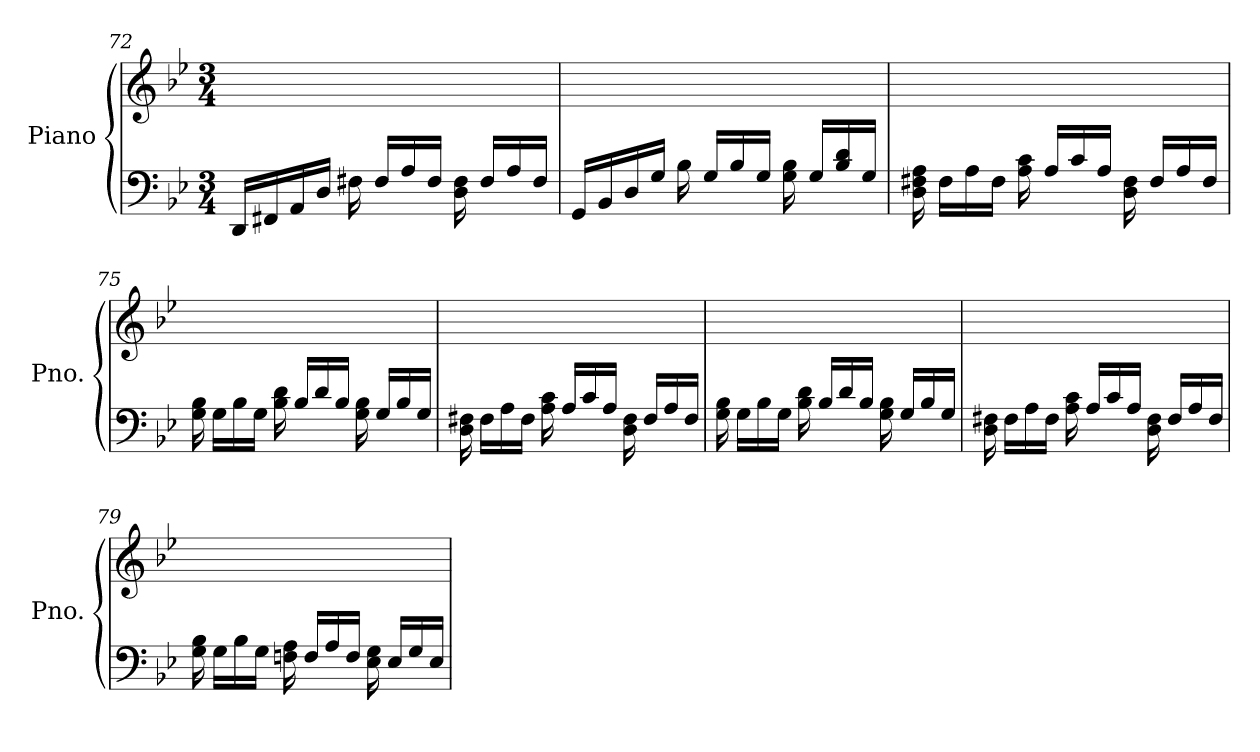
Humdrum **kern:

**kern	**kern
*part1	*part1
*staff2	*staff1
*I"Piano	*
*I'Pno.	*
*clefF4	*clefG2
*k[b-e-]	*k[b-e-]
*M3/4	*M3/4
=72	=72
16DD/LL	2.ryy
16FF#X/	.
16AA/	.
16D/JJ	.
16F#X\	.
16F#/LL	.
16A/	.
16F#/JJ	.
16D\ 16F#\	.
16F#/LL	.
16A/	.
16F#/JJ	.
=73	=73
16GG/LL	2.ryy
16BB-/	.
16D/	.
16G/JJ	.
16B-\	.
16G/LL	.
16B-/	.
16G/JJ	.
16G\ 16B-\	.
16G/LL	.
16B-/ 16d/	.
16G/JJ	.
=74	=74
16D\ 16F#X\ 16A\	2.ryy
16F#\LL	.
16A\	.
16F#\JJ	.
16A\ 16c\	.
16A/LL	.
16c/	.
16A/JJ	.
16D\ 16F#\	.
16F#/LL	.
16A/	.
16F#/JJ	.
!!LO:LB:g=z
=75	=75
16G\ 16B-\	2.ryy
16G\LL	.
16B-\	.
16G\JJ	.
16B-\ 16d\	.
16B-/LL	.
16d/	.
16B-/JJ	.
16G\ 16B-\	.
16G/LL	.
16B-/	.
16G/JJ	.
=76	=76
16D\ 16F#X\	2.ryy
16F#\LL	.
16A\	.
16F#\JJ	.
16A\ 16c\	.
16A/LL	.
16c/	.
16A/JJ	.
16D\ 16F#\	.
16F#/LL	.
16A/	.
16F#/JJ	.
=77	=77
16G\ 16B-\	2.ryy
16G\LL	.
16B-\	.
16G\JJ	.
16B-\ 16d\	.
16B-/LL	.
16d/	.
16B-/JJ	.
16G\ 16B-\	.
16G/LL	.
16B-/	.
16G/JJ	.
=78	=78
16D\ 16F#X\	2.ryy
16F#\LL	.
16A\	.
16F#\JJ	.
16A\ 16c\	.
16A/LL	.
16c/	.
16A/JJ	.
16D\ 16F#\	.
16F#/LL	.
16A/	.
16F#/JJ	.
!!LO:LB:g=z
=79	=79
16G\ 16B-\	2.ryy
16G\LL	.
16B-\	.
16G\JJ	.
16Fn\ 16A\	.
16F/LL	.
16A/	.
16F/JJ	.
16E-\ 16G\	.
16E-/LL	.
16G/	.
16E-/JJ	.
=	=
*-	*-
